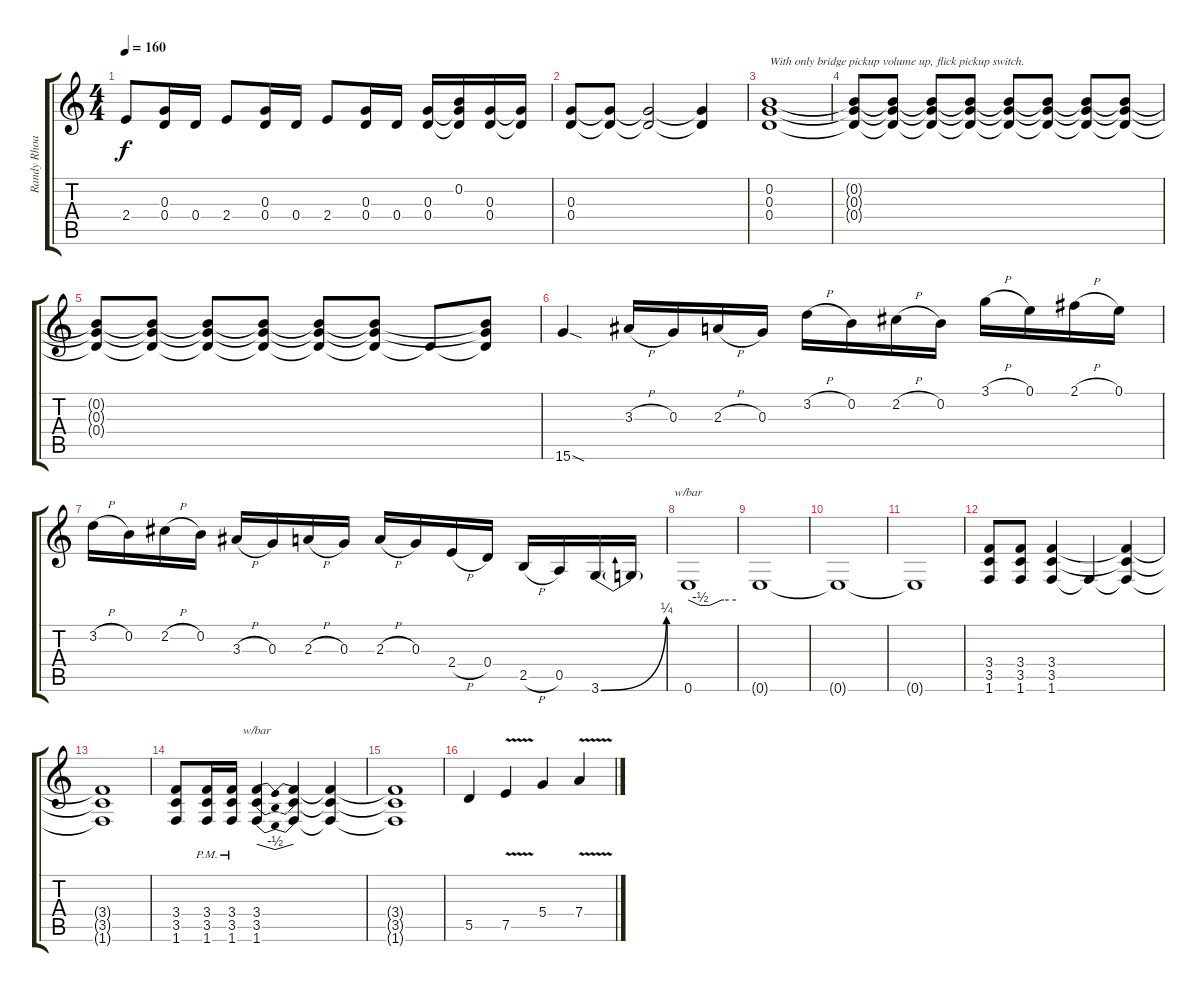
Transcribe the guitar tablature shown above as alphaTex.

\track ("Randy Rhoads" "Randy Rhoa") {instrument overdrivenguitar}
\staff {score tabs}
\tuning (E4 B3 G3 D3 A2 E2) {hide}
\ts (4 4)
\tempo 160
\clef g2
\ks c
2.4.8{dy f} (0.3 0.4).16 0.4.16 2.4.8 (0.3 0.4).16 0.4.16 2.4.8 (0.3 0.4).16 0.4.16 (0.3 0.4).16 (0.2 0.3{t} 0.4{t}).16 (0.3 0.4).16 (0.3{t} 0.4{t}).16 |
(0.3 0.4).8 (0.3{t} 0.4{t}).8 (0.3{t} 0.4{t}).2 (0.3{t} 0.4{t}).4 |
(0.2 0.3 0.4).1{txt "With only bridge pickup volume up, flick pickup switch."} |
(0.2{t} 0.3{t} 0.4{t}).8 (0.2{t} 0.3{t} 0.4{t}).8{volume 0} (0.2{t} 0.3{t} 0.4{t}).8{volume 13} (0.2{t} 0.3{t} 0.4{t}).8{volume 0} (0.2{t} 0.3{t} 0.4{t}).8{volume 13} (0.2{t} 0.3{t} 0.4{t}).8{volume 0} (0.2{t} 0.3{t} 0.4{t}).8{volume 13} (0.2{t} 0.3{t} 0.4{t}).8{volume 0} |
(0.2{t} 0.3{t} 0.4{t}).8{volume 13} (0.2{t} 0.3{t} 0.4{t}).8{volume 0} (0.2{t} 0.3{t} 0.4{t}).8{volume 13} (0.2{t} 0.3{t} 0.4{t}).8{volume 0} (0.2{t} 0.3{t} 0.4{t}).8{volume 13} (0.2{t} 0.3{t} 0.4{t}).8 0.4{t}.8 (0.2{t} 0.3{t} 0.4{t}).8 |
15.6{sod}.4 3.3{h}.16 0.3.16 2.3{h}.16 0.3.16 3.2{h}.16 0.2.16 2.2{h}.16 0.2.16 3.1{h}.16 0.1.16 2.1{h}.16 0.1.16 |
3.2{h}.16 0.2.16 2.2{h}.16 0.2.16 3.3{h}.16 0.3.16 2.3{h}.16 0.3.16 2.3{h}.16 0.3.16 2.4{h}.16 0.4.16 2.5{h}.16 0.5.16 3.6{be (bend 0 0 60 1)}.16 3.6{t}.16 |
0.6.1{tbe (custom default 0 0 15 -2 23 -2 27 -2 42 0 45 0 60 0)} |
0.6{t}.1 |
0.6{t}.1 |
0.6{t}.1 |
(3.4 3.5 1.6).8 (3.4 3.5 1.6).8 (3.4 3.5 1.6).4 1.6{t}.4 (3.4{t} 3.5{t} 1.6{t}).4 |
(3.4{t} 3.5{t} 1.6{t}).1 |
(3.4 3.5 1.6).8 (3.4{pm} 3.5{pm} 1.6{pm}).16 (3.4{pm} 3.5{pm} 1.6{pm}).16 (3.4 3.5 1.6).4{tbe (dip default 0 0 20 -2 30 -2 60 0)} (3.4{t} 3.5{t} 1.6{t}).4 (3.4{t} 3.5{t} 1.6{t}).4 |
(3.4{t} 3.5{t} 1.6{t}).1 |
5.5.4 7.5{v}.4 5.4.4 7.4{v}.4
